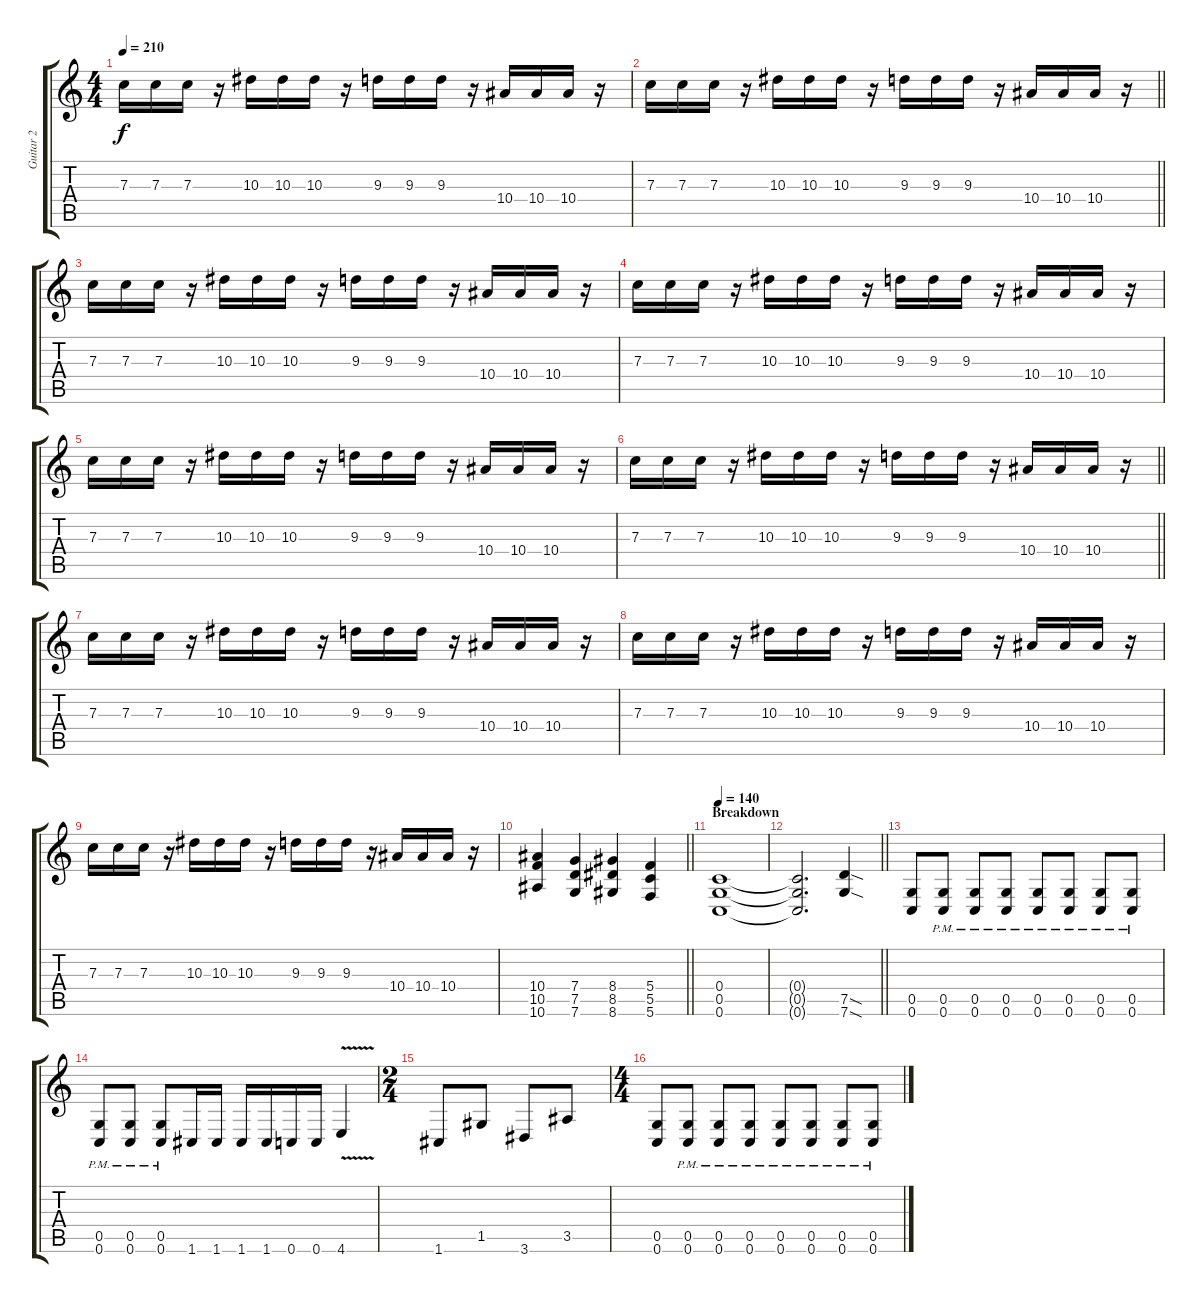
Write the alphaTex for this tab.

\track ("Guitar 2" "Guitar 2") {instrument overdrivenguitar}
\staff {score tabs}
\tuning (D4 A3 F3 C3 G2 C2) {hide}
\ts (4 4)
\tempo 210
\clef g2
\ks c
7.3.16{dy f} 7.3.16 7.3.16 r.16 10.3.16 10.3.16 10.3.16 r.16 9.3.16 9.3.16 9.3.16 r.16 10.4.16 10.4.16 10.4.16 r.16 |
\barLineRight lightlight
7.3.16 7.3.16 7.3.16 r.16 10.3.16 10.3.16 10.3.16 r.16 9.3.16 9.3.16 9.3.16 r.16 10.4.16 10.4.16 10.4.16 r.16 |
7.3.16 7.3.16 7.3.16 r.16 10.3.16 10.3.16 10.3.16 r.16 9.3.16 9.3.16 9.3.16 r.16 10.4.16 10.4.16 10.4.16 r.16 |
7.3.16 7.3.16 7.3.16 r.16 10.3.16 10.3.16 10.3.16 r.16 9.3.16 9.3.16 9.3.16 r.16 10.4.16 10.4.16 10.4.16 r.16 |
7.3.16 7.3.16 7.3.16 r.16 10.3.16 10.3.16 10.3.16 r.16 9.3.16 9.3.16 9.3.16 r.16 10.4.16 10.4.16 10.4.16 r.16 |
\barLineRight lightlight
7.3.16 7.3.16 7.3.16 r.16 10.3.16 10.3.16 10.3.16 r.16 9.3.16 9.3.16 9.3.16 r.16 10.4.16 10.4.16 10.4.16 r.16 |
7.3.16 7.3.16 7.3.16 r.16 10.3.16 10.3.16 10.3.16 r.16 9.3.16 9.3.16 9.3.16 r.16 10.4.16 10.4.16 10.4.16 r.16 |
7.3.16 7.3.16 7.3.16 r.16 10.3.16 10.3.16 10.3.16 r.16 9.3.16 9.3.16 9.3.16 r.16 10.4.16 10.4.16 10.4.16 r.16 |
7.3.16 7.3.16 7.3.16 r.16 10.3.16 10.3.16 10.3.16 r.16 9.3.16 9.3.16 9.3.16 r.16 10.4.16 10.4.16 10.4.16 r.16 |
\barLineRight lightlight
(10.4 10.5 10.6).4 (7.4 7.5 7.6).4 (8.4 8.5 8.6).4 (5.4 5.5 5.6).4 |
\section ("" "Breakdown")
\tempo 140
(0.4 0.5 0.6).1 |
\barLineRight lightlight
(0.4{t} 0.5{t} 0.6{t}).2{d} (7.5{sod} 7.6{sod}).4 |
(0.5 0.6).8 (0.5{pm} 0.6{pm}).8 (0.5{pm} 0.6{pm}).8 (0.5{pm} 0.6{pm}).8 (0.5{pm} 0.6{pm}).8 (0.5{pm} 0.6{pm}).8 (0.5{pm} 0.6{pm}).8 (0.5{pm} 0.6{pm}).8 |
(0.5{pm} 0.6{pm}).8 (0.5{pm} 0.6{pm}).8 (0.5{pm} 0.6{pm}).8 1.6.16 1.6.16 1.6.16 1.6.16 0.6.16 0.6.16 4.6{v}.4 |
\ts (2 4)
1.6.8 1.5.8 3.6.8 3.5.8 |
\ts (4 4)
(0.5 0.6).8 (0.5{pm} 0.6{pm}).8 (0.5{pm} 0.6{pm}).8 (0.5{pm} 0.6{pm}).8 (0.5{pm} 0.6{pm}).8 (0.5{pm} 0.6{pm}).8 (0.5{pm} 0.6{pm}).8 (0.5{pm} 0.6{pm}).8
